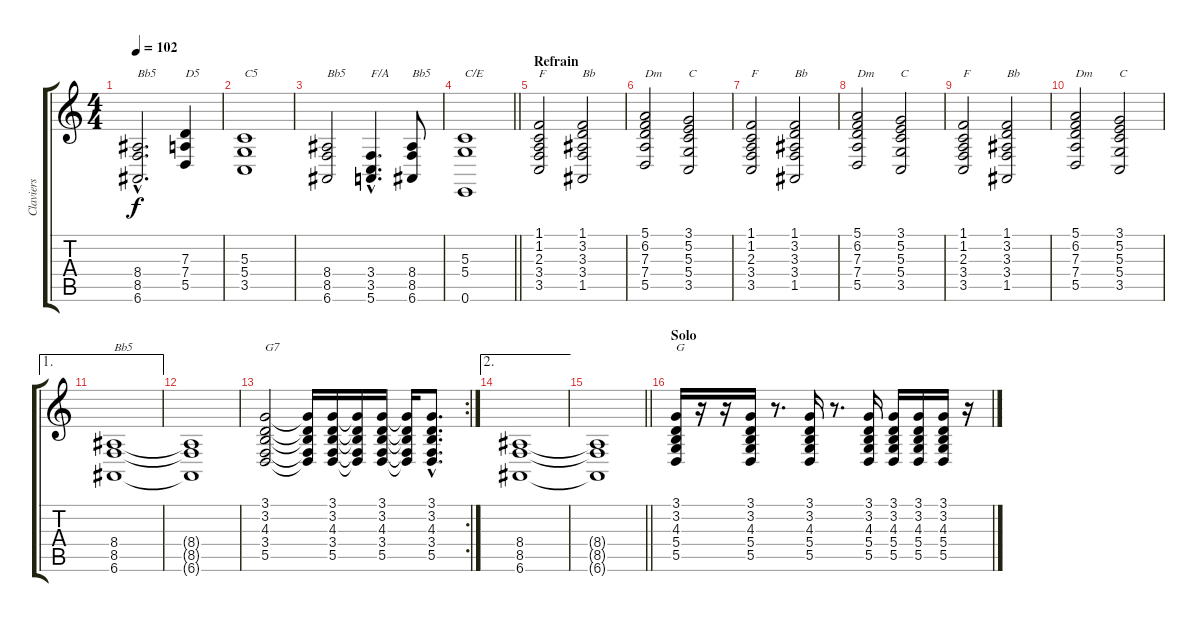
\track ("Claviers" "Claviers") {instrument electricgrandpiano}
\staff {score tabs}
\tuning (E4 B3 G3 D3 A2 E2) {hide}
\ts (4 4)
\tempo 102
\clef g2
\ks c
(8.4{hac} 8.5{hac} 6.6{hac}).2{d txt "Bb5" dy f} (7.3 7.4 5.5).4{txt "D5"} |
(5.3 5.4 3.5).1{txt "C5"} |
(8.4 8.5 6.6).2{txt "Bb5"} (3.4{hac} 3.5{hac} 5.6{hac}).4{d txt "F/A"} (8.4 8.5 6.6).8{txt "Bb5"} |
\barLineRight lightlight
(5.3 5.4 0.6).1{txt "C/E"} |
\section ("" "Refrain")
(1.1 1.2 2.3 3.4 3.5).2{txt "F"} (1.1 3.2 3.3 3.4 1.5).2{txt "Bb"} |
(5.1 6.2 7.3 7.4 5.5).2{txt "Dm"} (3.1 5.2 5.3 5.4 3.5).2{txt "C"} |
(1.1 1.2 2.3 3.4 3.5).2{txt "F"} (1.1 3.2 3.3 3.4 1.5).2{txt "Bb"} |
(5.1 6.2 7.3 7.4 5.5).2{txt "Dm"} (3.1 5.2 5.3 5.4 3.5).2{txt "C"} |
(1.1 1.2 2.3 3.4 3.5).2{txt "F"} (1.1 3.2 3.3 3.4 1.5).2{txt "Bb"} |
(5.1 6.2 7.3 7.4 5.5).2{txt "Dm"} (3.1 5.2 5.3 5.4 3.5).2{txt "C"} |
\ae 1
(8.4 8.5 6.6).1{txt "Bb5"} |
(8.4{t} 8.5{t} 6.6{t}).1 |
\rc 2
(3.1 3.2 4.3 3.4 5.5).2{txt "G7"} (3.1{t} 3.2{t} 4.3{t} 3.4{t} 5.5{t}).16 (3.1 3.2 4.3 3.4 5.5).16 (3.1{t} 3.2{t} 4.3{t} 3.4{t} 5.5{t}).16 (3.1 3.2 4.3 3.4 5.5).16 (3.1{t} 3.2{t} 4.3{t} 3.4{t} 5.5{t}).16 (3.1{hac} 3.2{hac} 4.3{hac} 3.4{hac} 5.5{hac}).8{d} |
\ae 2
(8.4 8.5 6.6).1 |
\barLineRight lightlight
(8.4{t} 8.5{t} 6.6{t}).1 |
\section ("" "Solo")
(3.1 3.2 4.3 5.4 5.5).16{txt "G"} r.16 r.16 (3.1 3.2 4.3 5.4 5.5).16 r.8{d} (3.1 3.2 4.3 5.4 5.5).16 r.8{d} (3.1 3.2 4.3 5.4 5.5).16 (3.1 3.2 4.3 5.4 5.5).16 (3.1 3.2 4.3 5.4 5.5).16 (3.1 3.2 4.3 5.4 5.5).16 r.16
